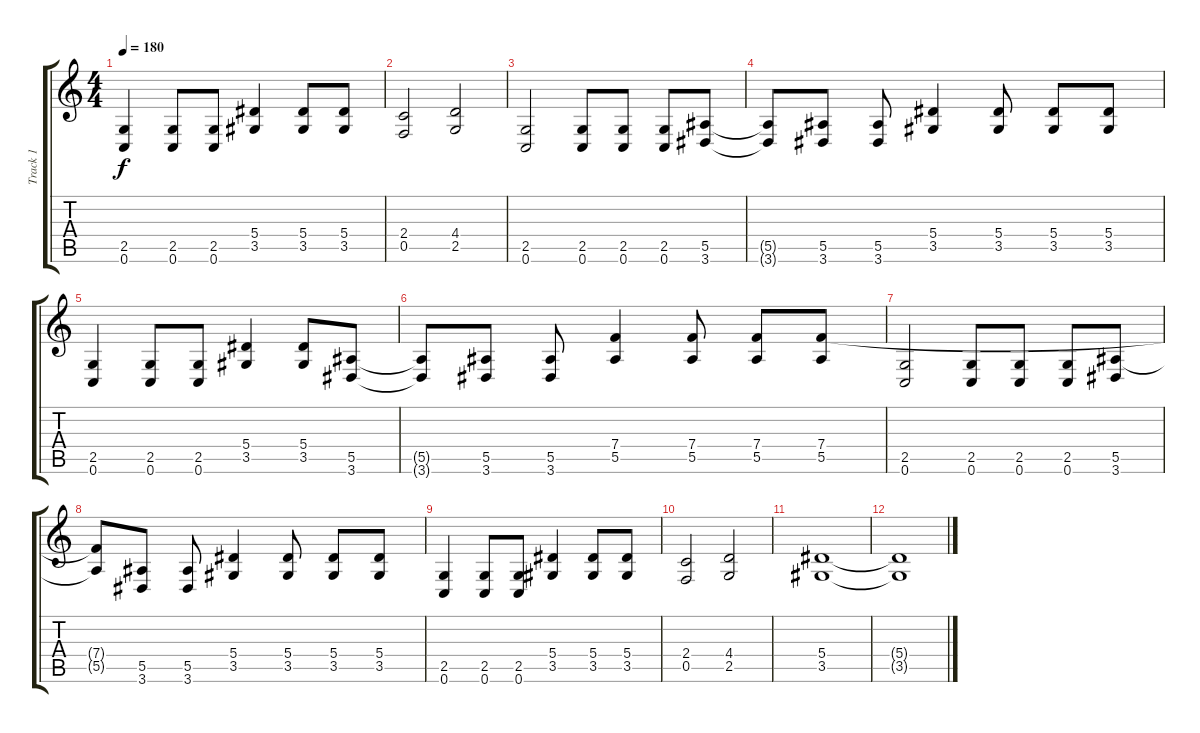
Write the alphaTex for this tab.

\track ("Track 1" "Track 1") {instrument distortionguitar}
\staff {score tabs}
\tuning (C4 G3 Eb3 Bb2 F2 C2) {hide}
\ts (4 4)
\tempo 180
\clef g2
\ks c
(2.5 0.6).4{dy f} (2.5 0.6).8 (2.5 0.6).8 (5.4 3.5).4 (5.4 3.5).8 (5.4 3.5).8 |
(2.4 0.5).2 (4.4 2.5).2 |
(2.5 0.6).2 (2.5 0.6).8 (2.5 0.6).8 (2.5 0.6).8 (5.5 3.6).8 |
(5.5{t} 3.6{t}).8 (5.5 3.6).8 (5.5 3.6).8 (5.4 3.5).4 (5.4 3.5).8 (5.4 3.5).8 (5.4 3.5).8 |
(2.5 0.6).4 (2.5 0.6).8 (2.5 0.6).8 (5.4 3.5).4 (5.4 3.5).8 (5.5 3.6).8 |
(5.5{t} 3.6{t}).8 (5.5 3.6).8 (5.5 3.6).8 (7.4 5.5).4 (7.4 5.5).8 (7.4 5.5).8 (7.4 5.5).8 |
(2.5 0.6).2 (2.5 0.6).8 (2.5 0.6).8 (2.5 0.6).8 (5.5 3.6).8 |
(7.4{t} 5.5{t}).8 (5.5 3.6).8 (5.5 3.6).8 (5.4 3.5).4 (5.4 3.5).8 (5.4 3.5).8 (5.4 3.5).8 |
(2.5 0.6).4 (2.5 0.6).8 (2.5 0.6).8 (5.4 3.5).4 (5.4 3.5).8 (5.4 3.5).8 |
(2.4 0.5).2 (4.4 2.5).2 |
(5.4 3.5).1 |
(5.4{t} 3.5{t}).1
